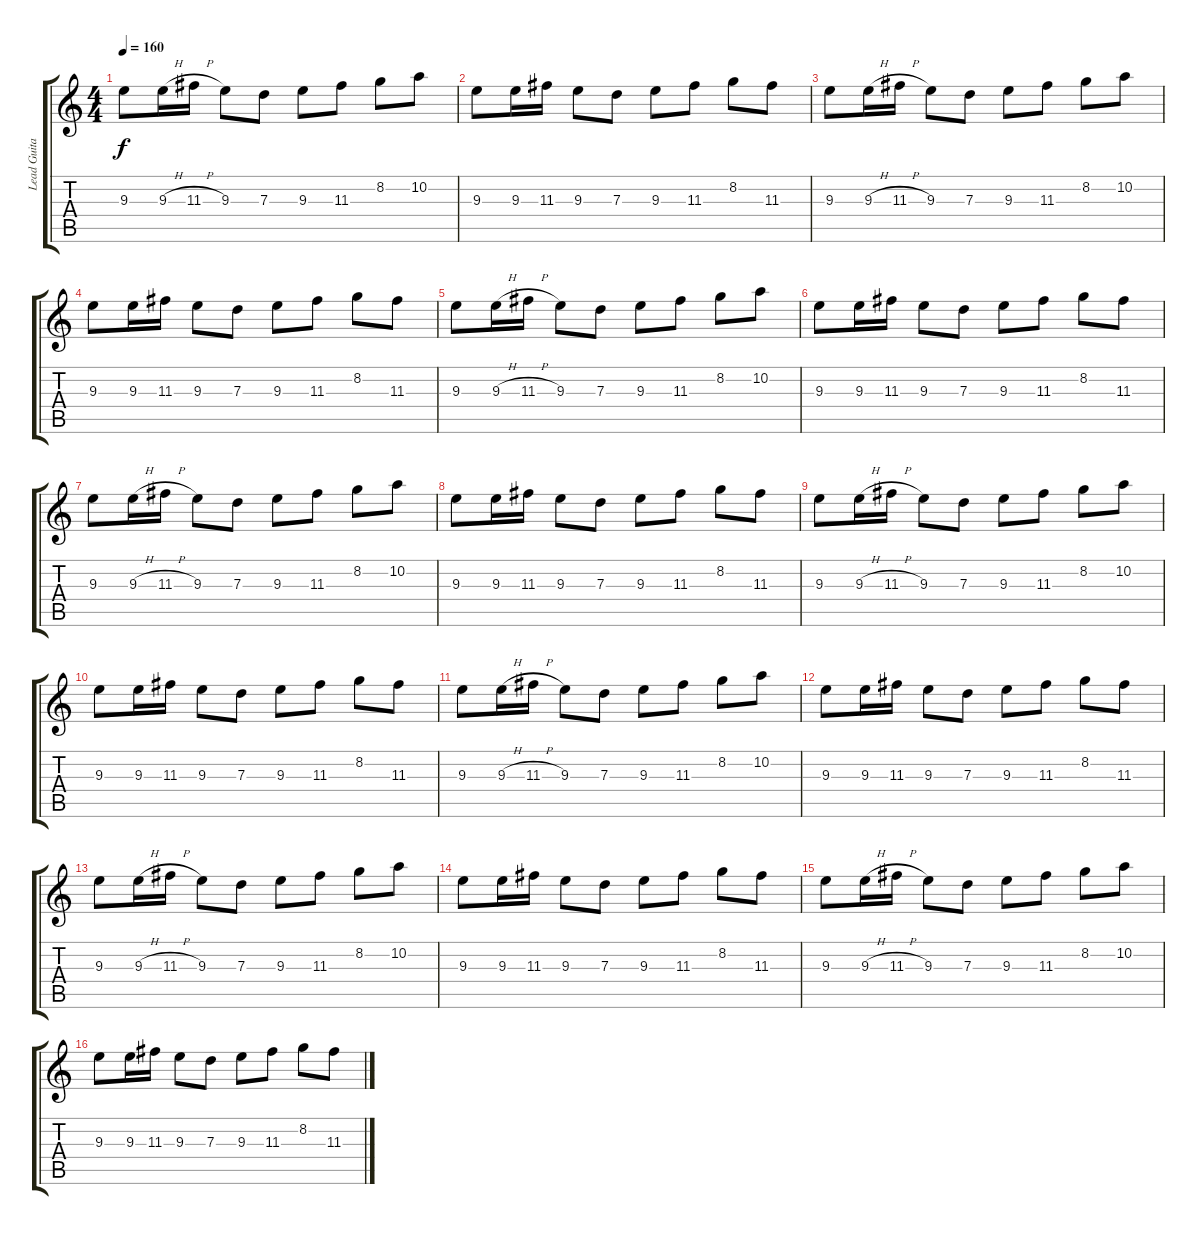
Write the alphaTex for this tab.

\track ("Lead Guitar 1" "Lead Guita") {instrument overdrivenguitar}
\staff {score tabs}
\tuning (E4 B3 G3 D3 A2 E2) {hide}
\ts (4 4)
\tempo 160
\clef g2
\ks c
9.3.8{dy f instrument overdrivenguitar} 9.3{h}.16 11.3{h}.16 9.3.8 7.3.8 9.3.8 11.3.8 8.2.8 10.2.8 |
9.3.8 9.3.16 11.3.16 9.3.8 7.3.8 9.3.8 11.3.8 8.2.8 11.3.8 |
9.3.8 9.3{h}.16 11.3{h}.16 9.3.8 7.3.8 9.3.8 11.3.8 8.2.8 10.2.8 |
9.3.8 9.3.16 11.3.16 9.3.8 7.3.8 9.3.8 11.3.8 8.2.8 11.3.8 |
9.3.8 9.3{h}.16 11.3{h}.16 9.3.8 7.3.8 9.3.8 11.3.8 8.2.8 10.2.8 |
9.3.8 9.3.16 11.3.16 9.3.8 7.3.8 9.3.8 11.3.8 8.2.8 11.3.8 |
9.3.8 9.3{h}.16 11.3{h}.16 9.3.8 7.3.8 9.3.8 11.3.8 8.2.8 10.2.8 |
9.3.8 9.3.16 11.3.16 9.3.8 7.3.8 9.3.8 11.3.8 8.2.8 11.3.8 |
\section ("" "")
9.3.8 9.3{h}.16 11.3{h}.16 9.3.8 7.3.8 9.3.8 11.3.8 8.2.8 10.2.8 |
9.3.8 9.3.16 11.3.16 9.3.8 7.3.8 9.3.8 11.3.8 8.2.8 11.3.8 |
9.3.8 9.3{h}.16 11.3{h}.16 9.3.8 7.3.8 9.3.8 11.3.8 8.2.8 10.2.8 |
9.3.8 9.3.16 11.3.16 9.3.8 7.3.8 9.3.8 11.3.8 8.2.8 11.3.8 |
9.3.8 9.3{h}.16 11.3{h}.16 9.3.8 7.3.8 9.3.8 11.3.8 8.2.8 10.2.8 |
9.3.8 9.3.16 11.3.16 9.3.8 7.3.8 9.3.8 11.3.8 8.2.8 11.3.8 |
9.3.8 9.3{h}.16 11.3{h}.16 9.3.8 7.3.8 9.3.8 11.3.8 8.2.8 10.2.8 |
9.3.8 9.3.16 11.3.16 9.3.8 7.3.8 9.3.8 11.3.8 8.2.8 11.3.8
